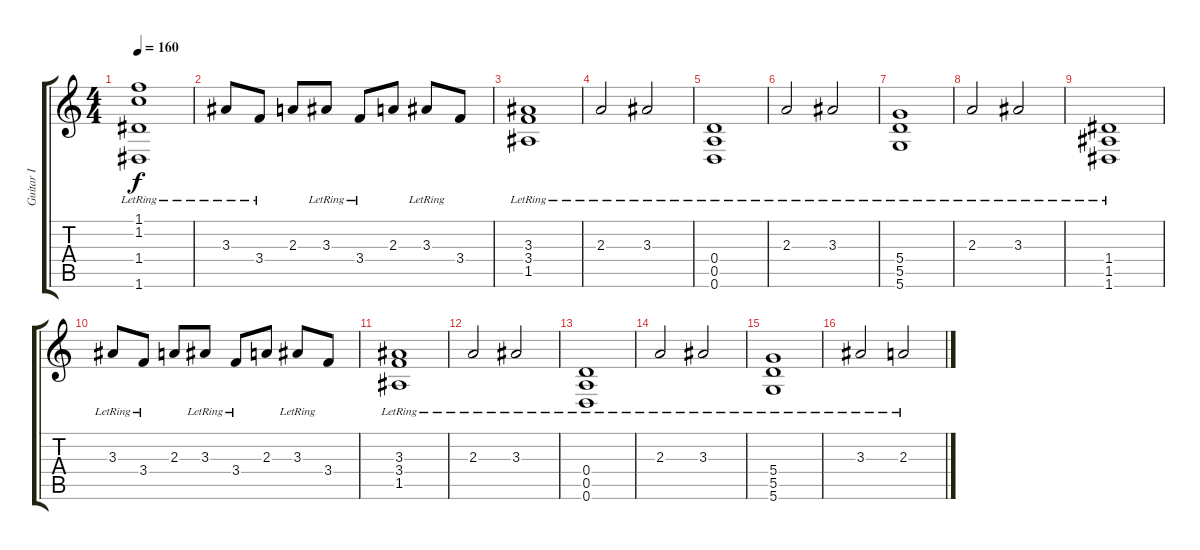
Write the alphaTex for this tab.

\track ("Guitar I" "Guitar I") {instrument electricguitarmuted}
\staff {score tabs}
\tuning (E4 B3 G3 D3 A2 D2) {hide}
\ts (4 4)
\tempo 160
\clef g2
\ks c
(1.1{lr} 1.2{lr} 1.4{lr} 1.6{lr}).1{dy f} |
3.3{lr}.8 3.4{lr}.8 2.3.8 3.3{lr}.8 3.4{lr}.8 2.3.8 3.3{lr}.8 3.4.8 |
\section ("" " ")
(3.3{lr} 3.4{lr} 1.5{lr}).1{instrument distortionguitar} |
2.3{lr}.2 3.3{lr}.2 |
(0.4{lr} 0.5{lr} 0.6{lr}).1 |
2.3{lr}.2 3.3{lr}.2 |
(5.4{lr} 5.5 5.6{lr}).1 |
2.3{lr}.2 3.3{lr}.2 |
(1.4{lr} 1.5{lr} 1.6{lr}).1 |
3.3{lr}.8 3.4{lr}.8 2.3.8 3.3{lr}.8 3.4{lr}.8 2.3.8 3.3{lr}.8 3.4.8 |
(3.3{lr} 3.4{lr} 1.5{lr}).1 |
2.3{lr}.2 3.3{lr}.2 |
(0.4{lr} 0.5{lr} 0.6{lr}).1 |
2.3{lr}.2 3.3{lr}.2 |
(5.4{lr} 5.5{lr} 5.6{lr}).1 |
3.3{lr}.2 2.3{lr}.2
